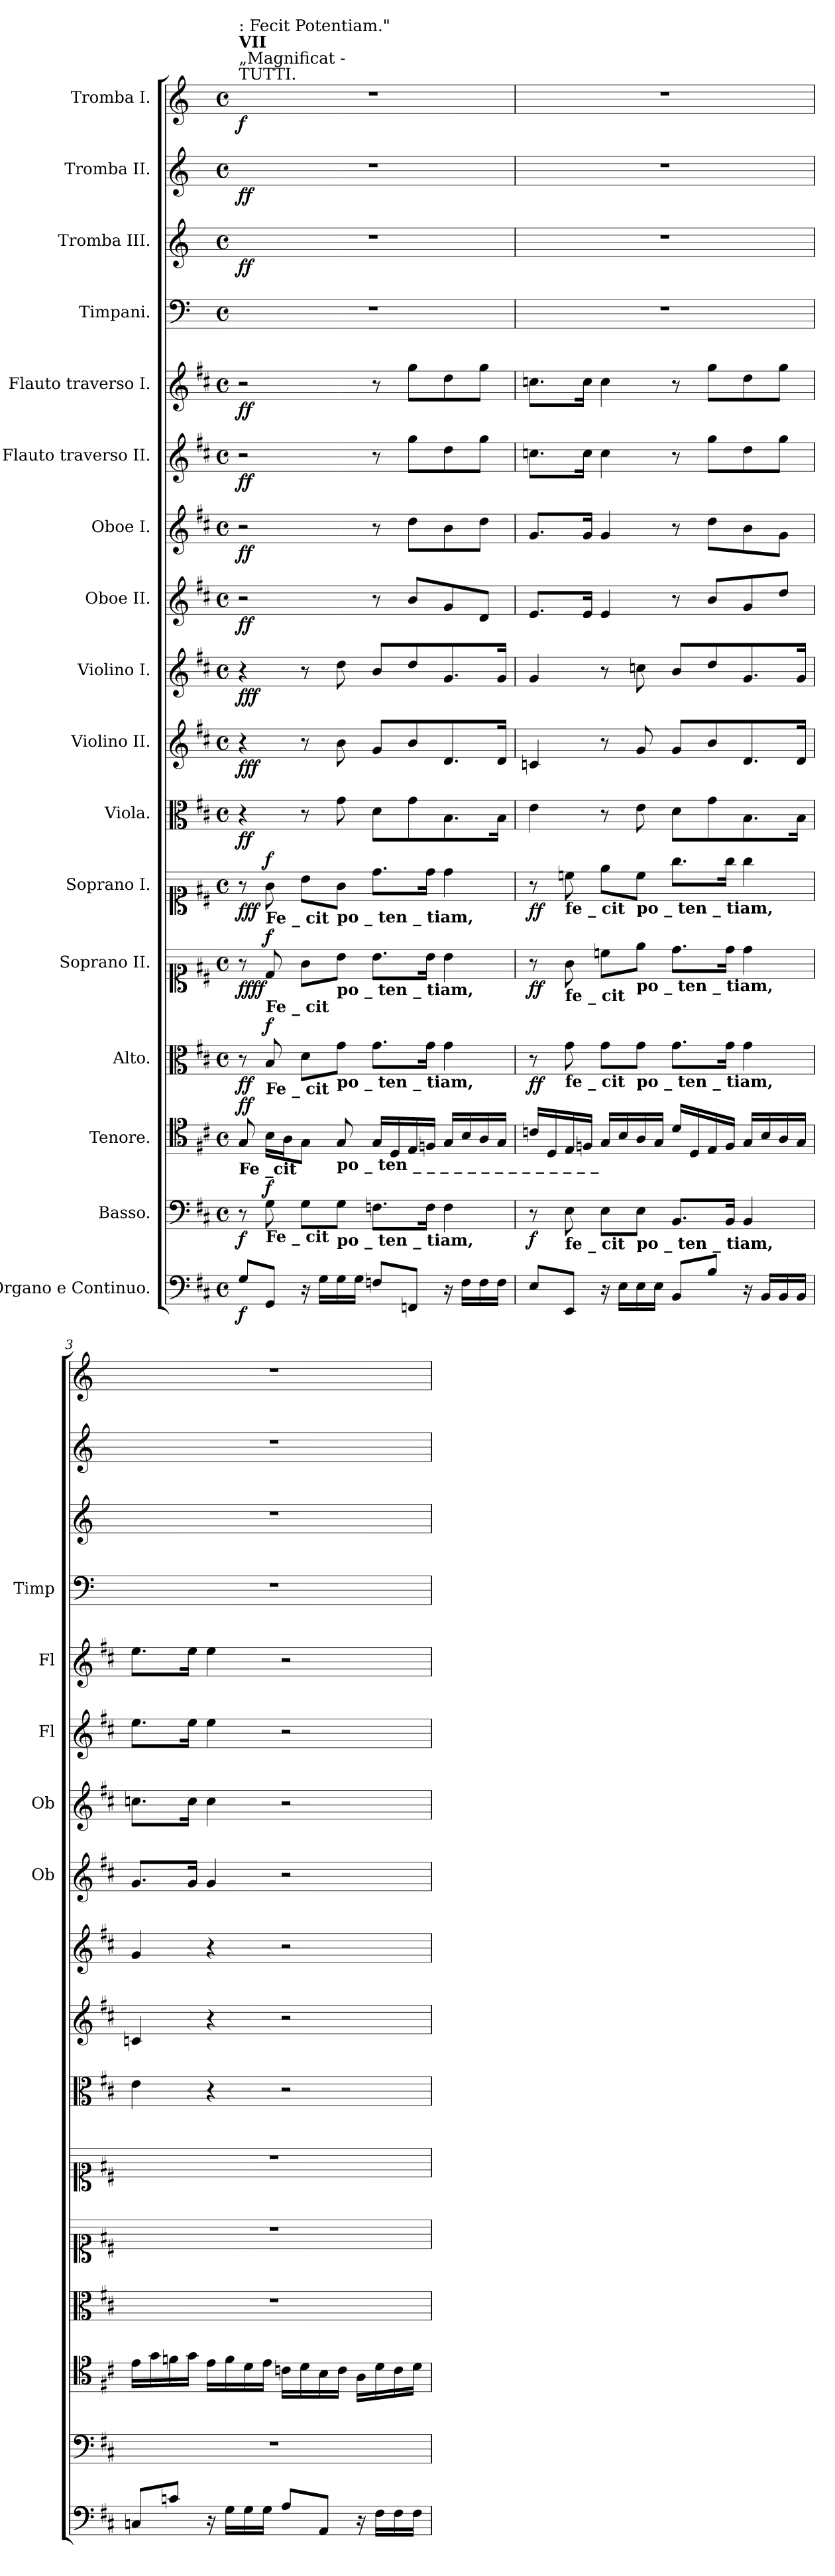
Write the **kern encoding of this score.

**kern	**dynam	**kern	**dynam	**kern	**dynam	**kern	**dynam	**kern	**dynam	**kern	**dynam	**kern	**dynam	**kern	**dynam	**kern	**dynam	**kern	**dynam	**kern	**dynam	**kern	**dynam	**kern	**dynam	**kern	**kern	**dynam	**kern	**dynam	**kern	**dynam
*part17	*part17	*part16	*part16	*part15	*part15	*part14	*part14	*part13	*part13	*part12	*part12	*part11	*part11	*part10	*part10	*part9	*part9	*part8	*part8	*part7	*part7	*part6	*part6	*part5	*part5	*part4	*part3	*part3	*part2	*part2	*part1	*part1
*staff17	*staff17	*staff16	*staff16	*staff15	*staff15	*staff14	*staff14	*staff13	*staff13	*staff12	*staff12	*staff11	*staff11	*staff10	*staff10	*staff9	*staff9	*staff8	*staff8	*staff7	*staff7	*staff6	*staff6	*staff5	*staff5	*staff4	*staff3	*staff3	*staff2	*staff2	*staff1	*staff1
*I"Organo  e Continuo.	*	*I"Basso.	*	*I"Tenore.	*	*I"Alto.	*	*I"Soprano  II.	*	*I"Soprano  I.	*	*I"Viola.	*	*I"Violino II.	*	*I"Violino I.	*	*I"Oboe  II.	*	*I"Oboe  I.	*	*I"Flauto  traverso  II.	*	*I"Flauto  traverso  I.	*	*I"Timpani.	*I"Tromba  III.	*	*I"Tromba  II.	*	*I"Tromba  I.	*
*	*	*	*	*	*	*	*	*	*	*	*	*	*	*	*	*	*	*I'Ob	*	*I'Ob	*	*I'Fl	*	*I'Fl	*	*I'Timp	*	*	*	*	*	*
*clefF4	*	*clefF4	*	*clefC4	*	*clefC3	*	*clefC1	*	*clefC1	*	*clefC3	*	*clefG2	*	*clefG2	*	*clefG2	*	*clefG2	*	*clefG2	*	*clefG2	*	*clefF4	*clefG2	*	*clefG2	*	*clefG2	*
*	*	*	*	*	*	*	*	*	*	*	*	*	*	*	*	*	*	*	*	*	*	*	*	*	*	*	*ITrd-1c-2	*	*ITrd-1c-2	*	*ITrd-1c-2	*
*k[f#c#]	*	*k[f#c#]	*	*k[f#c#]	*	*k[f#c#]	*	*k[f#c#]	*	*k[f#c#]	*	*k[f#c#]	*	*k[f#c#]	*	*k[f#c#]	*	*k[f#c#]	*	*k[f#c#]	*	*k[f#c#]	*	*k[f#c#]	*	*k[]	*k[f#c#]	*	*k[f#c#]	*	*k[f#c#]	*
*M4/4	*	*M4/4	*	*M4/4	*	*M4/4	*	*M4/4	*	*M4/4	*	*M4/4	*	*M4/4	*	*M4/4	*	*M4/4	*	*M4/4	*	*M4/4	*	*M4/4	*	*M4/4	*M4/4	*	*M4/4	*	*M4/4	*
*met(c)	*	*met(c)	*	*met(c)	*	*met(c)	*	*met(c)	*	*met(c)	*	*met(c)	*	*met(c)	*	*met(c)	*	*met(c)	*	*met(c)	*	*met(c)	*	*met(c)	*	*met(c)	*met(c)	*	*met(c)	*	*met(c)	*
*MM90	*	*MM90	*	*MM90	*	*MM90	*	*MM90	*	*MM90	*	*MM90	*	*MM90	*	*MM90	*	*MM90	*	*MM90	*	*MM90	*	*MM90	*	*MM90	*MM90	*	*MM90	*	*MM90	*
=1	=1	=1	=1	=1	=1	=1	=1	=1	=1	=1	=1	=1	=1	=1	=1	=1	=1	=1	=1	=1	=1	=1	=1	=1	=1	=1	=1	=1	=1	=1	=1	=1
!	!	!	!	!	!	!	!	!	!	!	!	!	!	!	!	!	!	!	!	!	!	!	!	!	!	!	!	!	!	!	!LO:TX:a:t=TUTTI.	!
!	!	!	!	!	!	!	!	!	!	!	!	!	!	!	!	!	!	!	!	!	!	!	!	!	!	!	!	!	!	!	!LO:TX:a:t=„Magnificat -	!
!	!	!	!	!	!	!	!	!	!	!	!	!	!	!	!	!	!	!	!	!	!	!	!	!	!	!	!	!	!	!	!LO:TX:a:B:t=VII	!
!	!	!	!	!	!	!	!	!	!	!	!	!	!	!	!	!	!	!	!	!	!	!	!	!	!	!	!	!	!	!	!LO:TX:a:t=&colon; Fecit  Potentiam."	!
!	!	!	!	!LO:TX:b:B:t=Fe _cit	!	!	!	!	!	!	!	!	!	!	!	!	!	!	!	!	!	!	!	!	!	!	!	!	!	!	!	!
!	!LO:DY:b	!	!LO:DY:b	!	!LO:DY:b	!	!	!	!	!	!	!	!	!	!	!	!	!	!	!	!	!	!	!	!	!	!	!	!	!	!	!
!	!	!	!	!	!LO:DY:n=1:a	!	!LO:DY:b	!	!	!	!	!	!	!	!	!	!	!	!	!	!	!	!	!	!	!	!	!	!	!	!	!
!	!	!	!	!	!	!	!LO:DY:n=1:b	!	!LO:DY:b	!	!	!	!	!	!	!	!	!	!	!	!	!	!	!	!	!	!	!	!	!	!	!
!	!	!	!	!	!	!	!	!	!LO:DY:n=1:b	!	!	!	!	!	!	!	!	!	!	!	!	!	!	!	!	!	!	!	!	!	!	!
!	!	!	!	!	!	!	!	!	!LO:DY:n=2:b	!	!	!	!	!	!	!	!	!	!	!	!	!	!	!	!	!	!	!	!	!	!	!
!	!	!	!	!	!	!	!	!	!LO:DY:n=3:b	!	!LO:DY:b	!	!	!	!	!	!	!	!	!	!	!	!	!	!	!	!	!	!	!	!	!
!	!	!	!	!	!	!	!	!	!	!	!LO:DY:n=1:b	!	!	!	!	!	!	!	!	!	!	!	!	!	!	!	!	!	!	!	!	!
!	!	!	!	!	!	!	!	!	!	!	!LO:DY:n=2:b	!	!LO:DY:b	!	!	!	!	!	!	!	!	!	!	!	!	!	!	!	!	!	!	!
!	!	!	!	!	!	!	!	!	!	!	!	!	!LO:DY:n=1:b	!	!LO:DY:b	!	!	!	!	!	!	!	!	!	!	!	!	!	!	!	!	!
!	!	!	!	!	!	!	!	!	!	!	!	!	!	!	!LO:DY:n=1:b	!	!	!	!	!	!	!	!	!	!	!	!	!	!	!	!	!
!	!	!	!	!	!	!	!	!	!	!	!	!	!	!	!LO:DY:n=2:b	!	!LO:DY:b	!	!	!	!	!	!	!	!	!	!	!	!	!	!	!
!	!	!	!	!	!	!	!	!	!	!	!	!	!	!	!	!	!LO:DY:n=1:b	!	!	!	!	!	!	!	!	!	!	!	!	!	!	!
!	!	!	!	!	!	!	!	!	!	!	!	!	!	!	!	!	!LO:DY:n=2:b	!	!LO:DY:b	!	!	!	!	!	!	!	!	!	!	!	!	!
!	!	!	!	!	!	!	!	!	!	!	!	!	!	!	!	!	!	!	!LO:DY:n=1:b	!	!LO:DY:b	!	!	!	!	!	!	!	!	!	!	!
!	!	!	!	!	!	!	!	!	!	!	!	!	!	!	!	!	!	!	!	!	!LO:DY:n=1:b	!	!LO:DY:b	!	!	!	!	!	!	!	!	!
!	!	!	!	!	!	!	!	!	!	!	!	!	!	!	!	!	!	!	!	!	!	!	!LO:DY:n=1:b	!	!LO:DY:b	!	!	!	!	!	!	!
!	!	!	!	!	!	!	!	!	!	!	!	!	!	!	!	!	!	!	!	!	!	!	!	!	!LO:DY:n=1:b	!	!	!LO:DY:b	!	!	!	!
!	!	!	!	!	!	!	!	!	!	!	!	!	!	!	!	!	!	!	!	!	!	!	!	!	!	!	!	!LO:DY:n=1:b	!	!LO:DY:b	!	!
!	!	!	!	!	!	!	!	!	!	!	!	!	!	!	!	!	!	!	!	!	!	!	!	!	!	!	!	!	!	!LO:DY:n=1:b	!	!LO:DY:b
8G\L	f	8r	f	8G/	f f	8r	f f	8r	f f f f	8r	f f f	4r	f f	4r	f f f	4r	f f f	2r	f f	2r	f f	2r	f f	2r	f f	1r	1r	f f	1r	f f	1r	f
!	!	!	!	!	!	!	!	!	!	!LO:TX:b:B:t=Fe _ cit	!	!	!	!	!	!	!	!	!	!	!	!	!	!	!	!	!	!	!	!	!	!
!	!	!	!	!	!	!	!	!LO:TX:b:B:t=Fe _ cit	!	!	!	!	!	!	!	!	!	!	!	!	!	!	!	!	!	!	!	!	!	!	!	!
!	!	!	!	!	!	!LO:TX:b:B:t=Fe _ cit	!	!	!	!	!	!	!	!	!	!	!	!	!	!	!	!	!	!	!	!	!	!	!	!	!	!
!	!	!LO:TX:b:B:t=Fe _ cit	!	!	!	!	!	!	!	!	!	!	!	!	!	!	!	!	!	!	!	!	!	!	!	!	!	!	!	!	!	!
!	!	!	!LO:DY:a	!	!	!	!LO:DY:n=2:a	!	!LO:DY:n=4:a	!	!LO:DY:n=3:a	!	!	!	!	!	!	!	!	!	!	!	!	!	!	!	!	!	!	!	!	!
8GG/J	.	8G\	f	16B\LL	.	8B/	f	8d/	f	8g\	f	.	.	.	.	.	.	.	.	.	.	.	.	.	.	.	.	.	.	.	.	.
.	.	.	.	16A\J	.	.	.	.	.	.	.	.	.	.	.	.	.	.	.	.	.	.	.	.	.	.	.	.	.	.	.	.
16r	.	8G\L	.	8G\J	.	8d\L	.	8g\L	.	8b\L	.	8r	.	8r	.	8r	.	.	.	.	.	.	.	.	.	.	.	.	.	.	.	.
16G\LL	.	.	.	.	.	.	.	.	.	.	.	.	.	.	.	.	.	.	.	.	.	.	.	.	.	.	.	.	.	.	.	.
!	!	!	!	!	!	!	!	!	!	!LO:TX:b:B:t=po _ ten   _   tiam,	!	!	!	!	!	!	!	!	!	!	!	!	!	!	!	!	!	!	!	!	!	!
!	!	!	!	!	!	!	!	!LO:TX:b:B:t=po _ ten   _   tiam,	!	!	!	!	!	!	!	!	!	!	!	!	!	!	!	!	!	!	!	!	!	!	!	!
!	!	!	!	!	!	!LO:TX:b:B:t=po _ ten   _   tiam,	!	!	!	!	!	!	!	!	!	!	!	!	!	!	!	!	!	!	!	!	!	!	!	!	!	!
!	!	!	!	!LO:TX:b:B:t=po  _  ten          _          _          _          _          _          _          _          _          _          _          _          _          _          _	!	!	!	!	!	!	!	!	!	!	!	!	!	!	!	!	!	!	!	!	!	!	!	!	!	!	!	!
!	!	!LO:TX:b:B:t=po _ ten   _   tiam,	!	!	!	!	!	!	!	!	!	!	!	!	!	!	!	!	!	!	!	!	!	!	!	!	!	!	!	!	!	!
16G\	.	8G\J	.	8G/	.	8g\J	.	8b\J	.	8g\J	.	8g\	.	8b\	.	8dd\	.	.	.	.	.	.	.	.	.	.	.	.	.	.	.	.
16G\JJ	.	.	.	.	.	.	.	.	.	.	.	.	.	.	.	.	.	.	.	.	.	.	.	.	.	.	.	.	.	.	.	.
8Fn\L	.	8.Fn\L	.	16G/LL	.	8.g\L	.	8.b\L	.	8.dd\L	.	8d\L	.	8g/L	.	8b/L	.	8r	.	8r	.	8r	.	8r	.	.	.	.	.	.	.	.
.	.	.	.	16D/	.	.	.	.	.	.	.	.	.	.	.	.	.	.	.	.	.	.	.	.	.	.	.	.	.	.	.	.
8FFn/J	.	.	.	16E/	.	.	.	.	.	.	.	8g\	.	8b/	.	8dd/	.	8b/L	.	8dd\L	.	8gg\L	.	8gg\L	.	.	.	.	.	.	.	.
.	.	16F\Jk	.	16Fn/JJ	.	16g\Jk	.	16b\Jk	.	16dd\Jk	.	.	.	.	.	.	.	.	.	.	.	.	.	.	.	.	.	.	.	.	.	.
16r	.	4F\	.	16G/LL	.	4g\	.	4b\	.	4dd\	.	8.B\	.	8.d/	.	8.g/	.	8g/	.	8b\	.	8dd\	.	8dd\	.	.	.	.	.	.	.	.
16F\LL	.	.	.	16B/	.	.	.	.	.	.	.	.	.	.	.	.	.	.	.	.	.	.	.	.	.	.	.	.	.	.	.	.
16F\	.	.	.	16A/	.	.	.	.	.	.	.	.	.	.	.	.	.	8d/J	.	8dd\J	.	8gg\J	.	8gg\J	.	.	.	.	.	.	.	.
16F\JJ	.	.	.	16G/JJ	.	.	.	.	.	.	.	16B\Jk	.	16d/Jk	.	16g/Jk	.	.	.	.	.	.	.	.	.	.	.	.	.	.	.	.
=2	=2	=2	=2	=2	=2	=2	=2	=2	=2	=2	=2	=2	=2	=2	=2	=2	=2	=2	=2	=2	=2	=2	=2	=2	=2	=2	=2	=2	=2	=2	=2	=2
!	!	!	!LO:DY:b	!	!	!	!LO:DY:b	!	!	!	!	!	!	!	!	!	!	!	!	!	!	!	!	!	!	!	!	!	!	!	!	!
!	!	!	!	!	!	!	!LO:DY:n=1:b	!	!LO:DY:b	!	!	!	!	!	!	!	!	!	!	!	!	!	!	!	!	!	!	!	!	!	!	!
!	!	!	!	!	!	!	!	!	!LO:DY:n=1:b	!	!LO:DY:b	!	!	!	!	!	!	!	!	!	!	!	!	!	!	!	!	!	!	!	!	!
!	!	!	!	!	!	!	!	!	!	!	!LO:DY:n=1:b	!	!	!	!	!	!	!	!	!	!	!	!	!	!	!	!	!	!	!	!	!
8E\L	.	8r	f	16cn/LL	.	8r	f f	8r	f f	8r	f f	4e\	.	4cn/	.	4g/	.	8.e/L	.	8.g/L	.	8.ccn\L	.	8.ccn\L	.	1r	1r	.	1r	.	1r	.
.	.	.	.	16D/	.	.	.	.	.	.	.	.	.	.	.	.	.	.	.	.	.	.	.	.	.	.	.	.	.	.	.	.
!	!	!	!	!	!	!	!	!	!	!LO:TX:b:B:t=fe  _  cit	!	!	!	!	!	!	!	!	!	!	!	!	!	!	!	!	!	!	!	!	!	!
!	!	!	!	!	!	!	!	!LO:TX:b:B:t=fe  _  cit	!	!	!	!	!	!	!	!	!	!	!	!	!	!	!	!	!	!	!	!	!	!	!	!
!	!	!	!	!	!	!LO:TX:b:B:t=fe  _  cit	!	!	!	!	!	!	!	!	!	!	!	!	!	!	!	!	!	!	!	!	!	!	!	!	!	!
!	!	!LO:TX:b:B:t=fe  _  cit	!	!	!	!	!	!	!	!	!	!	!	!	!	!	!	!	!	!	!	!	!	!	!	!	!	!	!	!	!	!
8EE/J	.	8E\	.	16E/	.	8g\	.	8g\	.	8ccn\	.	.	.	.	.	.	.	.	.	.	.	.	.	.	.	.	.	.	.	.	.	.
.	.	.	.	16Fn/JJ	.	.	.	.	.	.	.	.	.	.	.	.	.	16e/Jk	.	16g/Jk	.	16cc\Jk	.	16cc\Jk	.	.	.	.	.	.	.	.
16r	.	8E\L	.	16G/LL	.	8g\L	.	8ccn\L	.	8ee\L	.	8r	.	8r	.	8r	.	4e/	.	4g/	.	4cc\	.	4cc\	.	.	.	.	.	.	.	.
16E\LL	.	.	.	16B/	.	.	.	.	.	.	.	.	.	.	.	.	.	.	.	.	.	.	.	.	.	.	.	.	.	.	.	.
!	!	!	!	!	!	!	!	!	!	!LO:TX:b:B:t=po _ ten   _   tiam,	!	!	!	!	!	!	!	!	!	!	!	!	!	!	!	!	!	!	!	!	!	!
!	!	!	!	!	!	!	!	!LO:TX:b:B:t=po _ ten   _   tiam,	!	!	!	!	!	!	!	!	!	!	!	!	!	!	!	!	!	!	!	!	!	!	!	!
!	!	!	!	!	!	!LO:TX:b:B:t=po _ ten   _   tiam,	!	!	!	!	!	!	!	!	!	!	!	!	!	!	!	!	!	!	!	!	!	!	!	!	!	!
!	!	!LO:TX:b:B:t=po _ ten   _   tiam,	!	!	!	!	!	!	!	!	!	!	!	!	!	!	!	!	!	!	!	!	!	!	!	!	!	!	!	!	!	!
16E\	.	8E\J	.	16A/	.	8g\J	.	8ee\J	.	8cc\J	.	8e\	.	8g/	.	8ccn\	.	.	.	.	.	.	.	.	.	.	.	.	.	.	.	.
16E\JJ	.	.	.	16G/JJ	.	.	.	.	.	.	.	.	.	.	.	.	.	.	.	.	.	.	.	.	.	.	.	.	.	.	.	.
8BB/L	.	8.BB/L	.	16d/LL	.	8.g\L	.	8.dd\L	.	8.gg\L	.	8d\L	.	8g/L	.	8b/L	.	8r	.	8r	.	8r	.	8r	.	.	.	.	.	.	.	.
.	.	.	.	16D/	.	.	.	.	.	.	.	.	.	.	.	.	.	.	.	.	.	.	.	.	.	.	.	.	.	.	.	.
8B\J	.	.	.	16E/	.	.	.	.	.	.	.	8g\	.	8b/	.	8dd/	.	8b/L	.	8dd\L	.	8gg\L	.	8gg\L	.	.	.	.	.	.	.	.
.	.	16BB/Jk	.	16F/JJ	.	16g\Jk	.	16dd\Jk	.	16gg\Jk	.	.	.	.	.	.	.	.	.	.	.	.	.	.	.	.	.	.	.	.	.	.
16r	.	4BB/	.	16G/LL	.	4g\	.	4dd\	.	4gg\	.	8.B\	.	8.d/	.	8.g/	.	8g/	.	8b\	.	8dd\	.	8dd\	.	.	.	.	.	.	.	.
16BB/LL	.	.	.	16B/	.	.	.	.	.	.	.	.	.	.	.	.	.	.	.	.	.	.	.	.	.	.	.	.	.	.	.	.
16BB/	.	.	.	16A/	.	.	.	.	.	.	.	.	.	.	.	.	.	8dd/J	.	8g\J	.	8gg\J	.	8gg\J	.	.	.	.	.	.	.	.
16BB/JJ	.	.	.	16G/JJ	.	.	.	.	.	.	.	16B\Jk	.	16d/Jk	.	16g/Jk	.	.	.	.	.	.	.	.	.	.	.	.	.	.	.	.
=3	=3	=3	=3	=3	=3	=3	=3	=3	=3	=3	=3	=3	=3	=3	=3	=3	=3	=3	=3	=3	=3	=3	=3	=3	=3	=3	=3	=3	=3	=3	=3	=3
8Cn/L	.	1r	.	16e\LL	.	1r	.	1r	.	1r	.	4e\	.	4cn/	.	4g/	.	8.g/L	.	8.ccn\L	.	8.ee\L	.	8.ee\L	.	1r	1r	.	1r	.	1r	.
.	.	.	.	16g\	.	.	.	.	.	.	.	.	.	.	.	.	.	.	.	.	.	.	.	.	.	.	.	.	.	.	.	.
8cn\J	.	.	.	16fn\	.	.	.	.	.	.	.	.	.	.	.	.	.	.	.	.	.	.	.	.	.	.	.	.	.	.	.	.
.	.	.	.	16g\JJ	.	.	.	.	.	.	.	.	.	.	.	.	.	16g/Jk	.	16cc\Jk	.	16ee\Jk	.	16ee\Jk	.	.	.	.	.	.	.	.
16r	.	.	.	16e\LL	.	.	.	.	.	.	.	4r	.	4r	.	4r	.	4g/	.	4cc\	.	4ee\	.	4ee\	.	.	.	.	.	.	.	.
16G\LL	.	.	.	16f\	.	.	.	.	.	.	.	.	.	.	.	.	.	.	.	.	.	.	.	.	.	.	.	.	.	.	.	.
16G\	.	.	.	16d\	.	.	.	.	.	.	.	.	.	.	.	.	.	.	.	.	.	.	.	.	.	.	.	.	.	.	.	.
16G\JJ	.	.	.	16e\JJ	.	.	.	.	.	.	.	.	.	.	.	.	.	.	.	.	.	.	.	.	.	.	.	.	.	.	.	.
8A\L	.	.	.	16cn\LL	.	.	.	.	.	.	.	2r	.	2r	.	2r	.	2r	.	2r	.	2r	.	2r	.	.	.	.	.	.	.	.
.	.	.	.	16d\	.	.	.	.	.	.	.	.	.	.	.	.	.	.	.	.	.	.	.	.	.	.	.	.	.	.	.	.
8AA/J	.	.	.	16B\	.	.	.	.	.	.	.	.	.	.	.	.	.	.	.	.	.	.	.	.	.	.	.	.	.	.	.	.
.	.	.	.	16c\JJ	.	.	.	.	.	.	.	.	.	.	.	.	.	.	.	.	.	.	.	.	.	.	.	.	.	.	.	.
16r	.	.	.	16A\LL	.	.	.	.	.	.	.	.	.	.	.	.	.	.	.	.	.	.	.	.	.	.	.	.	.	.	.	.
16F#\LL	.	.	.	16d\	.	.	.	.	.	.	.	.	.	.	.	.	.	.	.	.	.	.	.	.	.	.	.	.	.	.	.	.
16F#\	.	.	.	16c\	.	.	.	.	.	.	.	.	.	.	.	.	.	.	.	.	.	.	.	.	.	.	.	.	.	.	.	.
16F#\JJ	.	.	.	16d\JJ	.	.	.	.	.	.	.	.	.	.	.	.	.	.	.	.	.	.	.	.	.	.	.	.	.	.	.	.
=	=	=	=	=	=	=	=	=	=	=	=	=	=	=	=	=	=	=	=	=	=	=	=	=	=	=	=	=	=	=	=	=
*-	*-	*-	*-	*-	*-	*-	*-	*-	*-	*-	*-	*-	*-	*-	*-	*-	*-	*-	*-	*-	*-	*-	*-	*-	*-	*-	*-	*-	*-	*-	*-	*-
